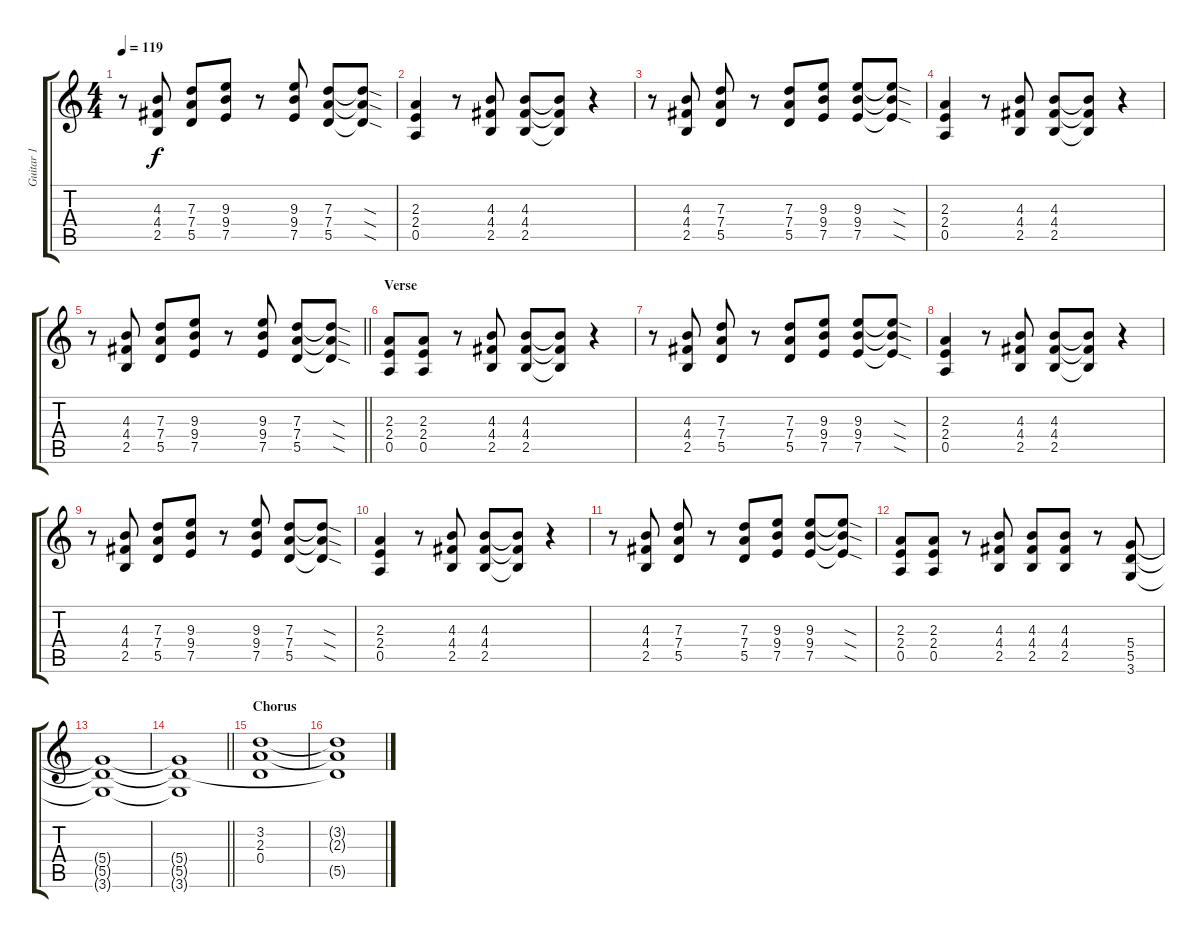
\track ("Guitar 1" "Guitar 1") {instrument overdrivenguitar}
\staff {score tabs}
\tuning (E4 B3 G3 D3 A2 E2) {hide}
\ts (4 4)
\tempo 119
\clef g2
\ks c
r.8{dy f} (4.3 4.4 2.5).8 (7.3 7.4 5.5).8 (9.3 9.4 7.5).8 r.8 (9.3 9.4 7.5).8 (7.3 7.4 5.5).8 (7.3{sod t} 7.4{sod t} 5.5{sod t}).8 |
(2.3 2.4 0.5).4 r.8 (4.3 4.4 2.5).8 (4.3 4.4 2.5).8 (4.3{t} 4.4{t} 2.5{t}).8 r.4 |
r.8 (4.3 4.4 2.5).8 (7.3 7.4 5.5).8 r.8 (7.3 7.4 5.5).8 (9.3 9.4 7.5).8 (9.3 9.4 7.5).8 (9.3{sod t} 9.4{sod t} 7.5{sod t}).8 |
(2.3 2.4 0.5).4 r.8 (4.3 4.4 2.5).8 (4.3 4.4 2.5).8 (4.3{t} 4.4{t} 2.5{t}).8 r.4 |
\barLineRight lightlight
r.8 (4.3 4.4 2.5).8 (7.3 7.4 5.5).8 (9.3 9.4 7.5).8 r.8 (9.3 9.4 7.5).8 (7.3 7.4 5.5).8 (7.3{sod t} 7.4{sod t} 5.5{sod t}).8 |
\section ("" "Verse")
(2.3 2.4 0.5).8 (2.3 2.4 0.5).8 r.8 (4.3 4.4 2.5).8 (4.3 4.4 2.5).8 (4.3{t} 4.4{t} 2.5{t}).8 r.4 |
r.8 (4.3 4.4 2.5).8 (7.3 7.4 5.5).8 r.8 (7.3 7.4 5.5).8 (9.3 9.4 7.5).8 (9.3 9.4 7.5).8 (9.3{sod t} 9.4{sod t} 7.5{sod t}).8 |
(2.3 2.4 0.5).4 r.8 (4.3 4.4 2.5).8 (4.3 4.4 2.5).8 (4.3{t} 4.4{t} 2.5{t}).8 r.4 |
r.8 (4.3 4.4 2.5).8 (7.3 7.4 5.5).8 (9.3 9.4 7.5).8 r.8 (9.3 9.4 7.5).8 (7.3 7.4 5.5).8 (7.3{sod t} 7.4{sod t} 5.5{sod t}).8 |
(2.3 2.4 0.5).4 r.8 (4.3 4.4 2.5).8 (4.3 4.4 2.5).8 (4.3{t} 4.4{t} 2.5{t}).8 r.4 |
r.8 (4.3 4.4 2.5).8 (7.3 7.4 5.5).8 r.8 (7.3 7.4 5.5).8 (9.3 9.4 7.5).8 (9.3 9.4 7.5).8 (9.3{sod t} 9.4{sod t} 7.5{sod t}).8 |
(2.3 2.4 0.5).8 (2.3 2.4 0.5).8 r.8 (4.3 4.4 2.5).8 (4.3 4.4 2.5).8 (4.3 4.4 2.5).8 r.8 (5.4 5.5 3.6).8 |
(5.4{t} 5.5{t} 3.6{t}).1 |
\barLineRight lightlight
(5.4{t} 5.5{t} 3.6{t}).1 |
\section ("" "Chorus")
(3.2 2.3 0.4).1 |
(3.2{t} 2.3{t} 5.5{t}).1
